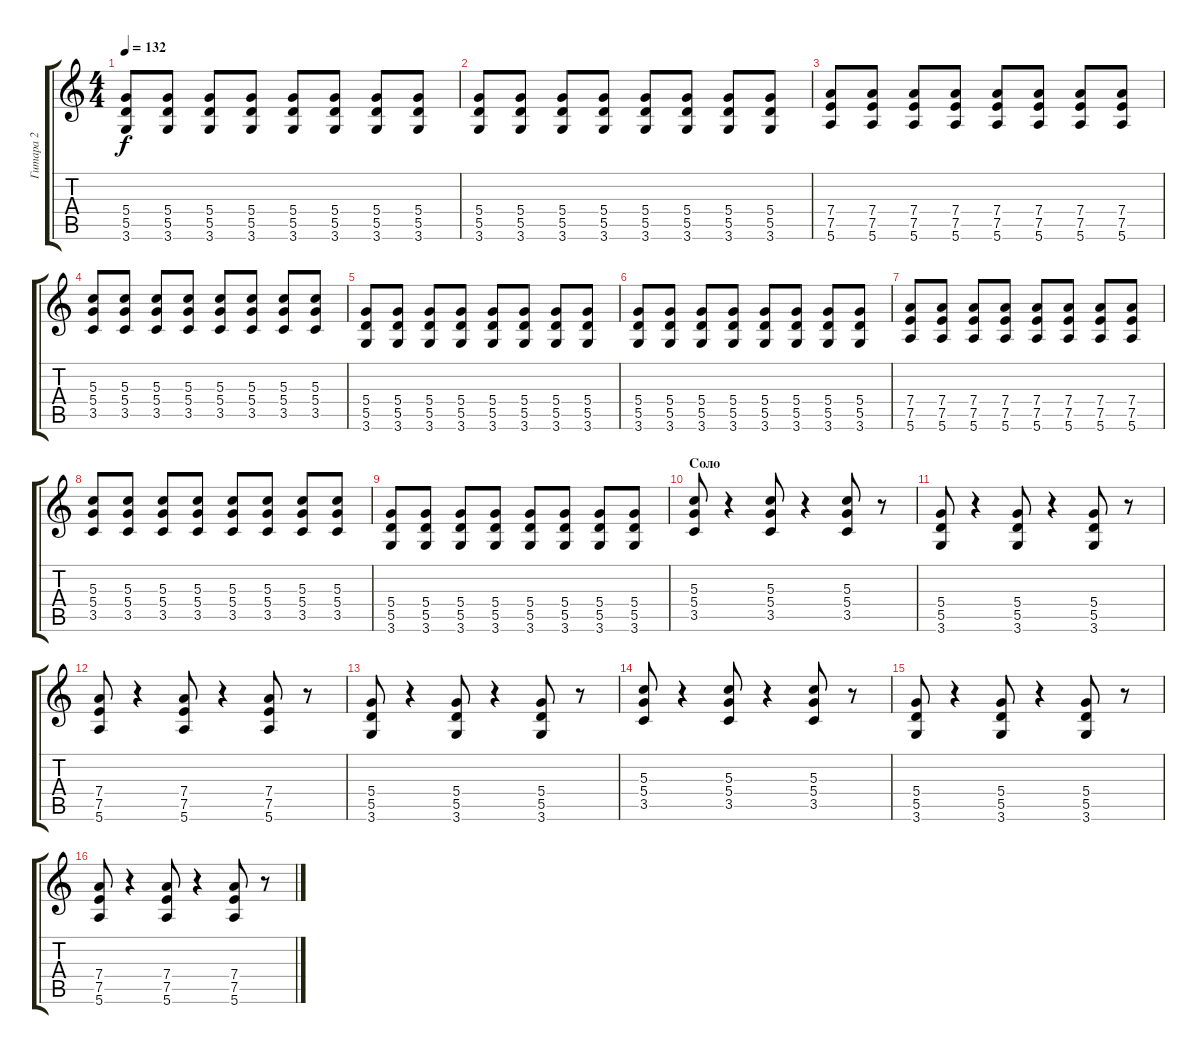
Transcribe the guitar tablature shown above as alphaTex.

\track ("Гитара 2" "Гитара 2") {instrument distortionguitar}
\staff {score tabs}
\tuning (E4 B3 G3 D3 A2 E2) {hide}
\ts (4 4)
\tempo 132
\clef g2
\ks c
(5.4 5.5 3.6).8{dy f} (5.4 5.5 3.6).8 (5.4 5.5 3.6).8 (5.4 5.5 3.6).8 (5.4 5.5 3.6).8 (5.4 5.5 3.6).8 (5.4 5.5 3.6).8 (5.4 5.5 3.6).8 |
(5.4 5.5 3.6).8 (5.4 5.5 3.6).8 (5.4 5.5 3.6).8 (5.4 5.5 3.6).8 (5.4 5.5 3.6).8 (5.4 5.5 3.6).8 (5.4 5.5 3.6).8 (5.4 5.5 3.6).8 |
(7.4 7.5 5.6).8 (7.4 7.5 5.6).8 (7.4 7.5 5.6).8 (7.4 7.5 5.6).8 (7.4 7.5 5.6).8 (7.4 7.5 5.6).8 (7.4 7.5 5.6).8 (7.4 7.5 5.6).8 |
(5.3 5.4 3.5).8 (5.3 5.4 3.5).8 (5.3 5.4 3.5).8 (5.3 5.4 3.5).8 (5.3 5.4 3.5).8 (5.3 5.4 3.5).8 (5.3 5.4 3.5).8 (5.3 5.4 3.5).8 |
(5.4 5.5 3.6).8 (5.4 5.5 3.6).8 (5.4 5.5 3.6).8 (5.4 5.5 3.6).8 (5.4 5.5 3.6).8 (5.4 5.5 3.6).8 (5.4 5.5 3.6).8 (5.4 5.5 3.6).8 |
(5.4 5.5 3.6).8 (5.4 5.5 3.6).8 (5.4 5.5 3.6).8 (5.4 5.5 3.6).8 (5.4 5.5 3.6).8 (5.4 5.5 3.6).8 (5.4 5.5 3.6).8 (5.4 5.5 3.6).8 |
(7.4 7.5 5.6).8 (7.4 7.5 5.6).8 (7.4 7.5 5.6).8 (7.4 7.5 5.6).8 (7.4 7.5 5.6).8 (7.4 7.5 5.6).8 (7.4 7.5 5.6).8 (7.4 7.5 5.6).8 |
(5.3 5.4 3.5).8 (5.3 5.4 3.5).8 (5.3 5.4 3.5).8 (5.3 5.4 3.5).8 (5.3 5.4 3.5).8 (5.3 5.4 3.5).8 (5.3 5.4 3.5).8 (5.3 5.4 3.5).8 |
(5.4 5.5 3.6).8 (5.4 5.5 3.6).8 (5.4 5.5 3.6).8 (5.4 5.5 3.6).8 (5.4 5.5 3.6).8 (5.4 5.5 3.6).8 (5.4 5.5 3.6).8 (5.4 5.5 3.6).8 |
\section ("" "Соло")
(5.3 5.4 3.5).8{balance 8 instrument overdrivenguitar} r.4 (5.3 5.4 3.5).8 r.4 (5.3 5.4 3.5).8 r.8 |
(5.4 5.5 3.6).8 r.4 (5.4 5.5 3.6).8 r.4 (5.4 5.5 3.6).8 r.8 |
(7.4 7.5 5.6).8 r.4 (7.4 7.5 5.6).8 r.4 (7.4 7.5 5.6).8 r.8 |
(5.4 5.5 3.6).8 r.4 (5.4 5.5 3.6).8 r.4 (5.4 5.5 3.6).8 r.8 |
(5.3 5.4 3.5).8 r.4 (5.3 5.4 3.5).8 r.4 (5.3 5.4 3.5).8 r.8 |
(5.4 5.5 3.6).8 r.4 (5.4 5.5 3.6).8 r.4 (5.4 5.5 3.6).8 r.8 |
(7.4 7.5 5.6).8 r.4 (7.4 7.5 5.6).8 r.4 (7.4 7.5 5.6).8 r.8
